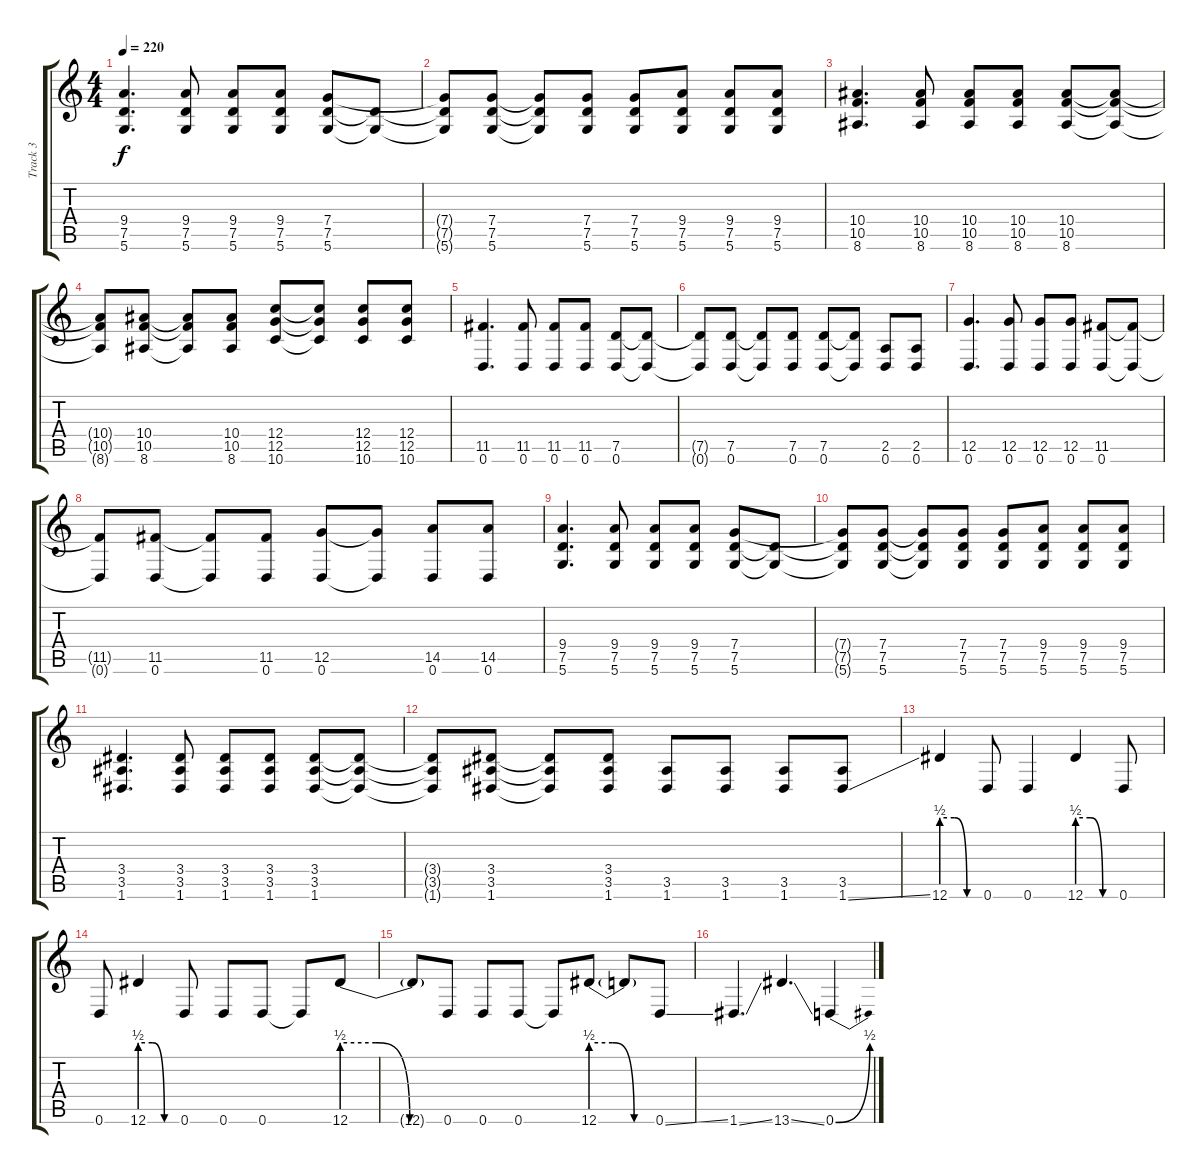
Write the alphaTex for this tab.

\track ("Track 3" "Track 3") {instrument distortionguitar}
\staff {score tabs}
\tuning (D4 A3 F3 C3 G2 D2) {hide}
\ts (4 4)
\tempo 220
\clef g2
\ks c
(9.4 7.5 5.6).4{d dy f} (9.4 7.5 5.6).8 (9.4 7.5 5.6).8 (9.4 7.5 5.6).8 (7.4 7.5 5.6).8 (7.5{t} 5.6{t}).8 |
(7.4{t} 7.5{t} 5.6{t}).8 (7.4 7.5 5.6).8 (7.4{t} 7.5{t} 5.6{t}).8 (7.4 7.5 5.6).8 (7.4 7.5 5.6).8 (9.4 7.5 5.6).8 (9.4 7.5 5.6).8 (9.4 7.5 5.6).8 |
(10.4 10.5 8.6).4{d} (10.4 10.5 8.6).8 (10.4 10.5 8.6).8 (10.4 10.5 8.6).8 (10.4 10.5 8.6).8 (10.4{t} 10.5{t} 8.6{t}).8 |
(10.4{t} 10.5{t} 8.6{t}).8 (10.4 10.5 8.6).8 (10.4{t} 10.5{t} 8.6{t}).8 (10.4 10.5 8.6).8 (12.4 12.5 10.6).8 (12.4{t} 12.5{t} 10.6{t}).8 (12.4 12.5 10.6).8 (12.4 12.5 10.6).8 |
(11.5 0.6).4{d} (11.5 0.6).8 (11.5 0.6).8 (11.5 0.6).8 (7.5 0.6).8 (7.5{t} 0.6{t}).8 |
(7.5{t} 0.6{t}).8 (7.5 0.6).8 (7.5{t} 0.6{t}).8 (7.5 0.6).8 (7.5 0.6).8 (7.5{t} 0.6{t}).8 (2.5 0.6).8 (2.5 0.6).8 |
(12.5 0.6).4{d} (12.5 0.6).8 (12.5 0.6).8 (12.5 0.6).8 (11.5 0.6).8 (11.5{t} 0.6{t}).8 |
(11.5{t} 0.6{t}).8 (11.5 0.6).8 (11.5{t} 0.6{t}).8 (11.5 0.6).8 (12.5 0.6).8 (12.5{t} 0.6{t}).8 (14.5 0.6).8 (14.5 0.6).8 |
(9.4 7.5 5.6).4{d} (9.4 7.5 5.6).8 (9.4 7.5 5.6).8 (9.4 7.5 5.6).8 (7.4 7.5 5.6).8 (7.5{t} 5.6{t}).8 |
(7.4{t} 7.5{t} 5.6{t}).8 (7.4 7.5 5.6).8 (7.4{t} 7.5{t} 5.6{t}).8 (7.4 7.5 5.6).8 (7.4 7.5 5.6).8 (9.4 7.5 5.6).8 (9.4 7.5 5.6).8 (9.4 7.5 5.6).8 |
(3.4 3.5 1.6).4{d} (3.4 3.5 1.6).8 (3.4 3.5 1.6).8 (3.4 3.5 1.6).8 (3.4 3.5 1.6).8 (3.4{t} 3.5{t} 1.6{t}).8 |
(3.4{t} 3.5{t} 1.6{t}).8 (3.4 3.5 1.6).8 (3.4{t} 3.5{t} 1.6{t}).8 (3.4 3.5 1.6).8 (3.5 1.6).8 (3.5 1.6).8 (3.5 1.6).8 (3.5 1.6{ss}).8 |
12.6{be (custom 0 2 20 2 40 0 60 0)}.4 0.6.8 0.6.4 12.6{be (custom 0 2 20 2 40 0 60 0)}.4 0.6.8 |
0.6.8 12.6{be (custom 0 2 20 2 40 0 60 0)}.4 0.6.8 0.6.8 0.6.8 0.6{t}.8 12.6{be (custom 0 2 20 2 40 0 60 0)}.8 |
12.6{t}.8 0.6.8 0.6.8 0.6.8 0.6{t}.8 12.6{be (custom 0 2 20 2 40 0 60 0)}.8 12.6{t}.8 0.6{ss}.8 |
1.6{ss}.4{d} 13.6{ss}.4{d} 0.6{be (bend 0 0 60 2)}.4
